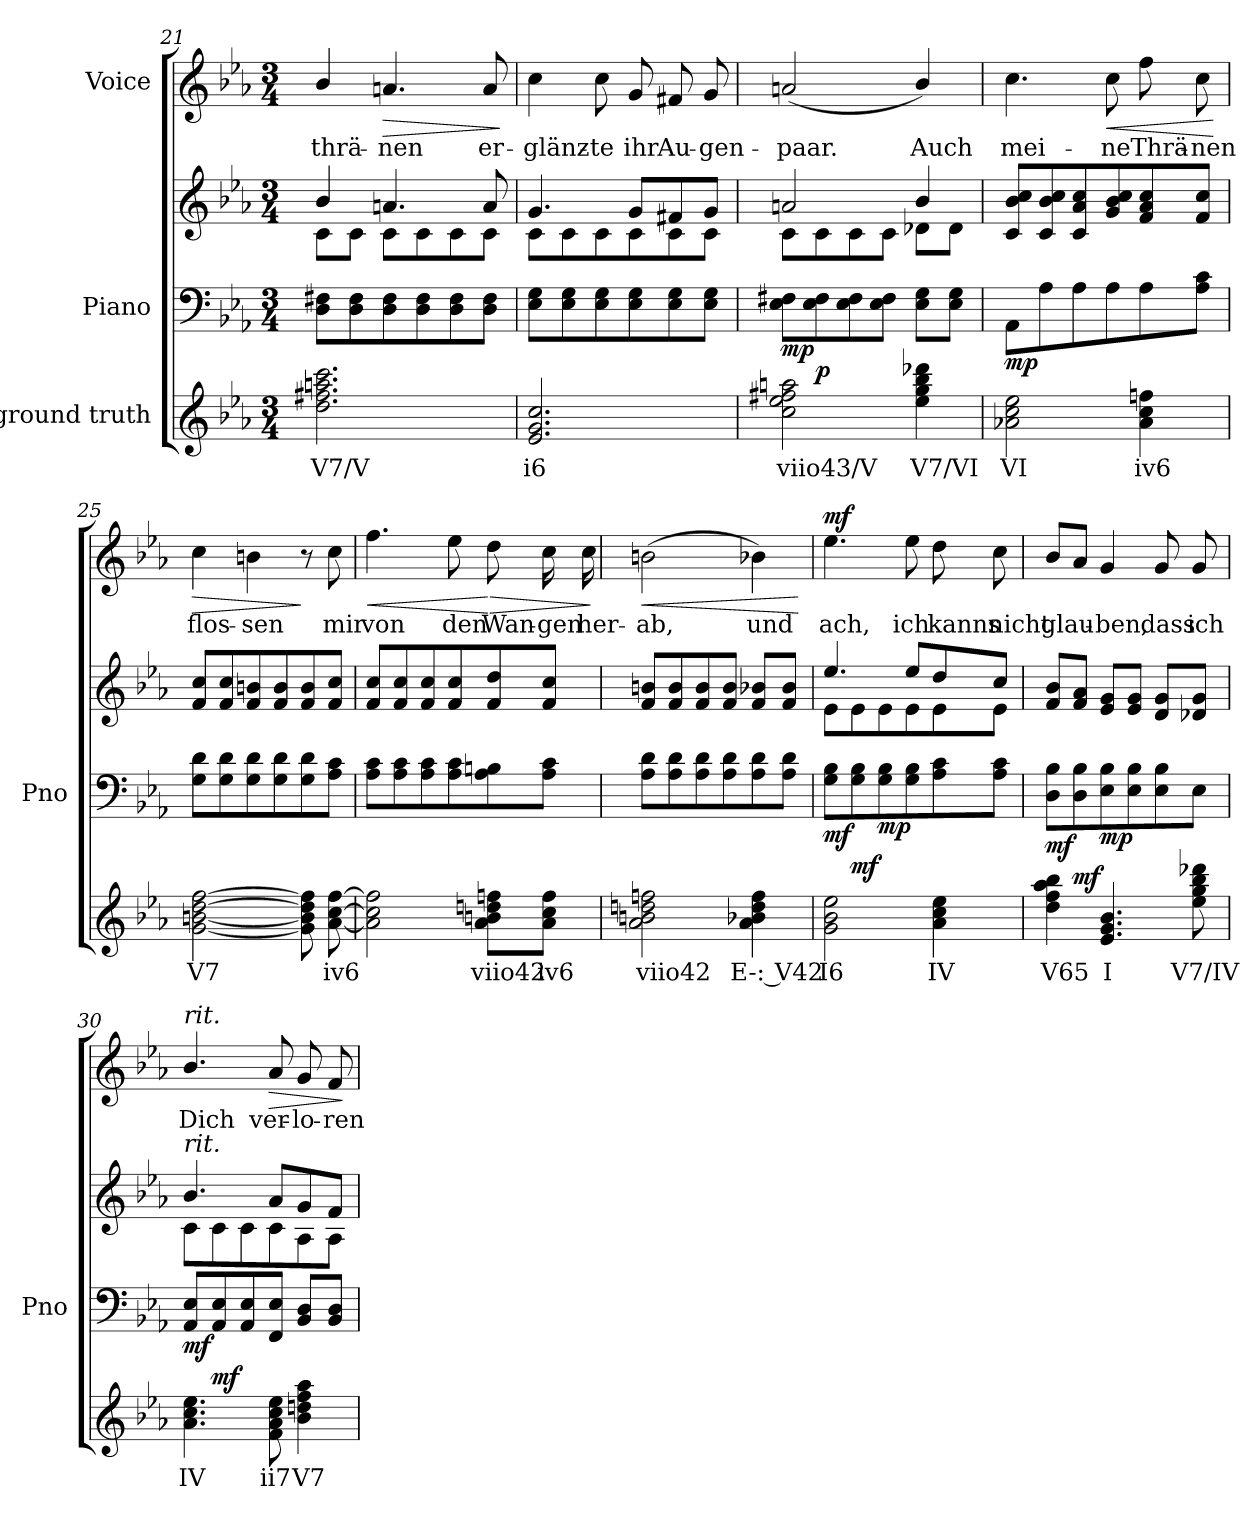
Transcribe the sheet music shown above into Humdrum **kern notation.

**kern	**text	**kern	**kern	**dynam	**kern	**text	**dynam
*part3	*part3	*part2	*part2	*part2	*part1	*part1	*part1
*staff4	*staff4	*staff3	*staff2	*staff2/3	*staff1	*staff1	*staff1
*I"ground truth	*	*I"Piano	*	*	*I"Voice	*	*
*	*	*I'Pno	*	*	*	*	*
*	*	*clefF4	*clefG2	*	*clefG2	*	*
*k[b-e-a-]	*	*k[b-e-a-]	*k[b-e-a-]	*	*k[b-e-a-]	*	*
*M3/4	*	*M3/4	*M3/4	*	*M3/4	*	*
=21	=21	=21	=21	=21	=21	=21	=21
*	*	*	*^	*	*	*	*
!	!	!	!	!	!	!	!LO:LY:b	!
2.dd 2.ff#X 2.aan 2.ccc	V7/V	8D\ 8F#X\L	4b-/	8c\L	.	4b-/	-thrä-	.
.	.	8D\ 8F#\	.	8c\J	.	.	.	.
!	!	!	!	!	!	!	!LO:LY:b	!LO:HP:b
.	.	8D\ 8F#\	4.an/	8c\L	.	4.an/	-nen	>
.	.	8D\ 8F#\	.	8c\	.	.	.	.
.	.	8D\ 8F#\	.	8c\	.	.	.	.
!	!	!	!	!	!	!	!LO:LY:b	!
.	.	8D\ 8F#\J	8a/	8c\J	.	8a/	er-	.
*	*	*	*v	*v	*	*	*	*
.	.	.	.	.	.	.	]
=22	=22	=22	=22	=22	=22	=22	=22
*	*	*	*^	*	*	*	*
!	!	!	!	!	!	!	!LO:LY:b	!
2.e- 2.g 2.cc	i6	8E-\ 8G\L	4.g/	8c\L	.	4cc\	-glänz-	.
.	.	8E-\ 8G\	.	8c\	.	.	.	.
!	!	!	!	!	!	!	!LO:LY:b	!
.	.	8E-\ 8G\	.	8c\	.	8cc\	-te	.
!	!	!	!	!	!	!	!LO:LY:b	!
.	.	8E-\ 8G\	8g/L	8c\	.	8g/	ihr	.
!	!	!	!	!	!	!	!LO:LY:b	!
.	.	8E-\ 8G\	8f#X/	8c\	.	8f#X/	Au-	.
!	!	!	!	!	!	!	!LO:LY:b	!
.	.	8E-\ 8G\J	8g/J	8c\J	.	8g/	-gen-	.
=23	=23	=23	=23	=23	=23	=23	=23	=23
!	!	!	!	!	!LO:DY:b=2	!	!LO:LY:b	!
2cc 2ee- 2ff#X 2aan	viio43/V	8E-\ 8F#X\L	2an/	8c\L	mp	(<2an/	-paar.	.
!	!	!	!	!	!LO:DY:b=2	!	!	!
.	.	8E-\ 8F#\	.	8c\	p	.	.	.
.	.	8E-\ 8F#\	.	8c\	.	.	.	.
.	.	8E-\ 8F#\J	.	8c\J	.	.	.	.
!	!	!	!	!	!	!	!LO:LY:b	!
4ee- 4gg 4bb- 4ddd-X	V7/VI	8E-\ 8G\L	4b-/	8d-X\L	.	4b-/)	Auch	.
.	.	8E-\ 8G\J	.	8d-\J	.	.	.	.
*	*	*	*v	*v	*	*	*	*
=24	=24	=24	=24	=24	=24	=24	=24
*	*	*	*^	*	*	*	*
!	!	!	!	!	!LO:DY:b=2	!	!LO:LY:b	!
*	*	*	*v	*v	*	*	*	*
2a-X 2cc 2ee-	VI	8AA-\L	8c/ 8b-/ 8cc/L	mp	4.cc\	mei-	.
.	.	8A-\	8c/ 8b-/ 8cc/	.	.	.	.
.	.	8A-\	8c/ 8a-/ 8cc/	.	.	.	.
!	!	!	!	!	!	!LO:LY:b	!LO:HP:b
.	.	8A-\	8g/ 8b-/ 8cc/	.	8cc\	-ne	<
!	!	!	!	!	!	!LO:LY:b	!
4a- 4cc 4ffn	iv6	8A-\	8f/ 8a-/ 8cc/	.	8ff\	Thrä-	.
!	!	!	!	!	!	!LO:LY:b	!
.	.	8A-\ 8c\J	8f/ 8cc/J	.	8cc\	-nen	.
.	.	.	.	.	.	.	[
=25	=25	=25	=25	=25	=25	=25	=25
!	!	!	!	!	!	!LO:LY:b	!LO:HP:b
[2g [2bn [2dd [2ff	V7	8G\ 8d\L	8f/ 8cc/L	.	4cc\	flos-	>
.	.	8G\ 8d\	8f/ 8cc/	.	.	.	.
!	!	!	!	!	!	!LO:LY:b	!
.	.	8G\ 8d\	8f/ 8bn/	.	4bn\	-sen	.
.	.	8G\ 8d\	8f/ 8b/	.	.	.	.
8g] 8b] 8dd] 8ff]	.	8G\ 8d\	8f/ 8b/	.	8r	.	]
!	!	!	!	!	!	!LO:LY:b	!
[8a- [8cc [8ff	iv6	8A-\ 8c\J	8f/ 8cc/J	.	8cc\	mir	.
=26	=26	=26	=26	=26	=26	=26	=26
!	!	!	!	!	!	!LO:LY:b	!LO:HP:b
2a-] 2cc] 2ff]	.	8A-\ 8c\L	8f/ 8cc/L	.	4.ff\	von	<
.	.	8A-\ 8c\	8f/ 8cc/	.	.	.	.
.	.	8A-\ 8c\	8f/ 8cc/	.	.	.	.
!	!	!	!	!	!	!LO:LY:b	!
.	.	8A-\ 8c\	8f/ 8cc/	.	8ee-\	den	.
!	!	!	!	!	!	!LO:LY:b	!LO:HP:n=1:b
8a- 8bn 8ddn 8ffnL	viio42	8A-\ 8Bn\	8f/ 8dd/	.	8dd\	Wan-	[ >
!	!	!	!	!	!	!LO:LY:b	!
8a- 8cc 8ffJ	iv6	8A-\ 8c\J	8f/ 8cc/J	.	16cc\	-gen	.
!	!	!	!	!	!	!LO:LY:b	!
.	.	.	.	.	16cc\	her-	.
.	.	.	.	.	.	.	]
=27	=27	=27	=27	=27	=27	=27	=27
!	!	!	!	!	!	!LO:LY:b	!LO:HP:b
2a- 2bn 2ddn 2ffn	viio42	8A-\ 8d\L	8f/ 8bn/L	.	(>2bn\	-ab,	<
.	.	8A-\ 8d\	8f/ 8b/	.	.	.	.
.	.	8A-\ 8d\	8f/ 8b/	.	.	.	.
.	.	8A-\ 8d\	8f/ 8b/J	.	.	.	.
!	!	!	!	!	!	!LO:LY:b	!
4a- 4b-X 4dd 4ff	E-: V42	8A-\ 8d\	8f/ 8b-X/L	.	4b-X\)	und	.
.	.	8A-\ 8d\J	8f/ 8b-/J	.	.	.	.
.	.	.	.	.	.	.	[
=28	=28	=28	=28	=28	=28	=28	=28
*	*	*	*^	*	*	*	*
!	!	!	!	!	!LO:DY:b=2	!	!LO:LY:b	!LO:DY:a
2g 2b- 2ee-	I6	8G\ 8B-\L	4.ee-/	8e-\L	mf	4.ee-\	ach,	mf
!	!	!	!	!	!LO:DY:b=2	!	!	!
.	.	8G\ 8B-\	.	8e-\	mf	.	.	.
!	!	!	!	!	!LO:DY:b=2	!	!	!
.	.	8G\ 8B-\	.	8e-\	mp	.	.	.
!	!	!	!	!	!	!	!LO:LY:b	!
.	.	8G\ 8B-\	8ee-/L	8e-\	.	8ee-\	ich	.
!	!	!	!	!	!	!	!LO:LY:b	!
4a- 4cc 4ee-	IV	8A-\ 8c\	8dd/	8e-\	.	8dd\	kanns	.
!	!	!	!	!	!	!	!LO:LY:b	!
.	.	8A-\ 8c\J	8cc/J	8e-\J	.	8cc\	nicht	.
*	*	*	*v	*v	*	*	*	*
=29	=29	=29	=29	=29	=29	=29	=29
*	*	*	*^	*	*	*	*
!	!	!	!	!	!LO:DY:b=2	!	!LO:LY:b	!
*	*	*	*v	*v	*	*	*	*
4dd 4ff 4aa- 4bb-	V65	8D\ 8B-\L	8f/ 8b-/L	mf	8b-/L	glau-	.
!	!	!	!	!LO:DY:b=2	!	!	!
.	.	8D\ 8B-\	8f/ 8a-/J	mf	8a-/J	.	.
!	!	!	!	!LO:DY:b=2	!	!LO:LY:b	!
4.e- 4.g 4.b-	I	8E-\ 8B-\	8e-/ 8g/L	mp	4g/	-ben,	.
.	.	8E-\ 8B-\	8e-/ 8g/J	.	.	.	.
!	!	!	!	!	!	!LO:LY:b	!
.	.	8E-\ 8B-\	8d/ 8g/L	.	8g/	dass	.
!	!	!	!	!	!	!LO:LY:b	!
8ee- 8gg 8bb- 8ddd-X	V7/IV	8E-\J	8d-X/ 8g/J	.	8g/	ich	.
=30	=30	=30	=30	=30	=30	=30	=30
*	*	*	*	*	*MM68	*	*
*	*	*	*^	*	*	*	*
!	!	!	!	!	!	!LO:TX:a:i:t=rit.	!	!
!	!	!	!LO:TX:a:i:t=rit.	!	!	!	!	!
!	!	!	!	!	!LO:DY:b=2	!	!LO:LY:b	!
4.a- 4.cc 4.ee-	IV	8AA-/ 8E-/L	4.b-/	8c\L	mf	4.b-/	Dich	.
!	!	!	!	!	!LO:DY:b=2	!	!	!
.	.	8AA-/ 8E-/	.	8c\	mf	.	.	.
.	.	8AA-/ 8E-/	.	8c\	.	.	.	.
*	*	*	*	*	*	*MM66	*	*
!	!	!	!	!	!	!	!LO:LY:b	!LO:HP:b
8f 8a- 8cc 8ee-	ii7	8FF/ 8E-/J	8a-/L	8c\	.	8a-/	ver-	>
!	!	!	!	!	!	!	!LO:LY:b	!
4b- 4ddn 4ff 4aa-	V7	8BB-/ 8D/L	8g/	8A-\	.	8g/	-lo-	.
!	!	!	!	!	!	!	!LO:LY:b	!
.	.	8BB-/ 8D/J	8f/J	8A-\J	.	8f/	-ren	.
*	*	*	*v	*v	*	*	*	*
.	.	.	.	.	.	.	]
=	=	=	=	=	=	=	=
*-	*-	*-	*-	*-	*-	*-	*-
